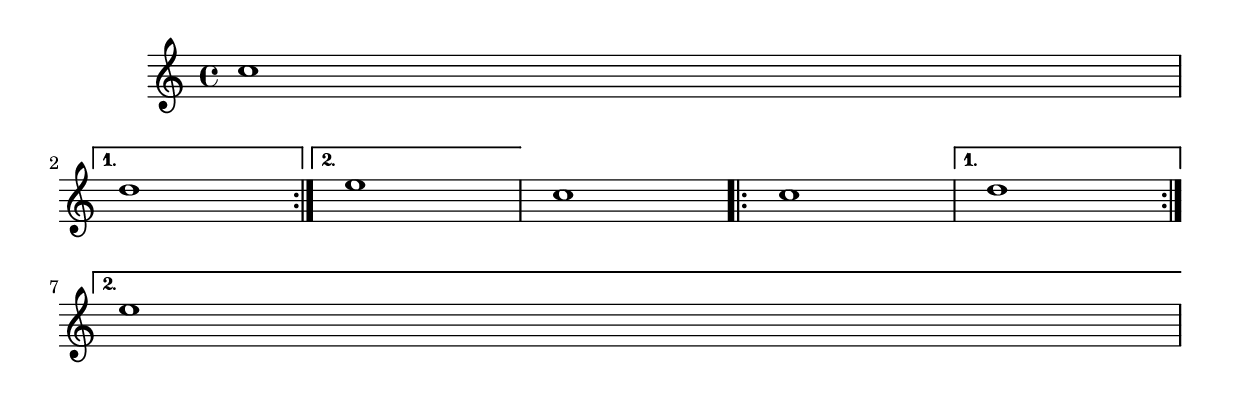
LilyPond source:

\version "1.5.68"

\header{
texidoc="
Across linebreaks, the left edge of a first and second alternative
bracket should be equal
"
}

\score  {
\notes
\context Staff\relative c''  {
	\repeat "volta" 2 { c1 \break } \alternative { d e }
	c1
	\repeat "volta" 2 { c1 } \alternative { { d \break}  e }

}
}
